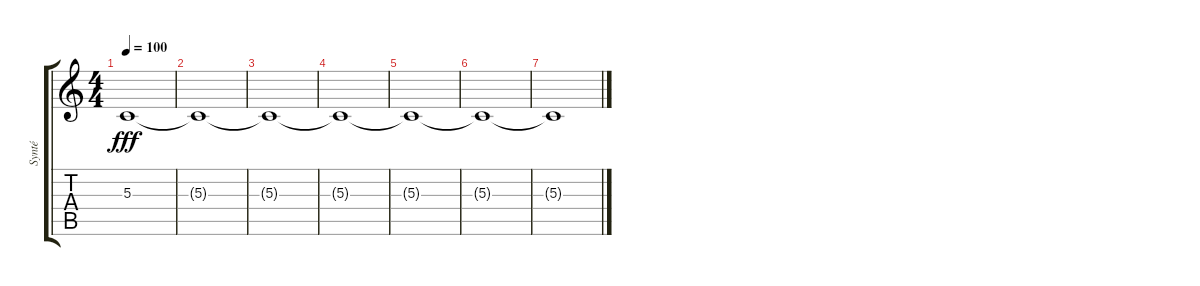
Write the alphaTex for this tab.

\track ("Synté" "Synté") {instrument lead2sawtooth}
\staff {score tabs}
\tuning (E4 B3 G3 D3 A2 D2) {hide}
\ts (4 4)
\tempo 100
\clef g2
\ks c
5.3{t}.1{dy fff} |
5.3{t}.1 |
5.3{t}.1 |
5.3{t}.1 |
5.3{t}.1 |
5.3{t}.1 |
5.3{t}.1
